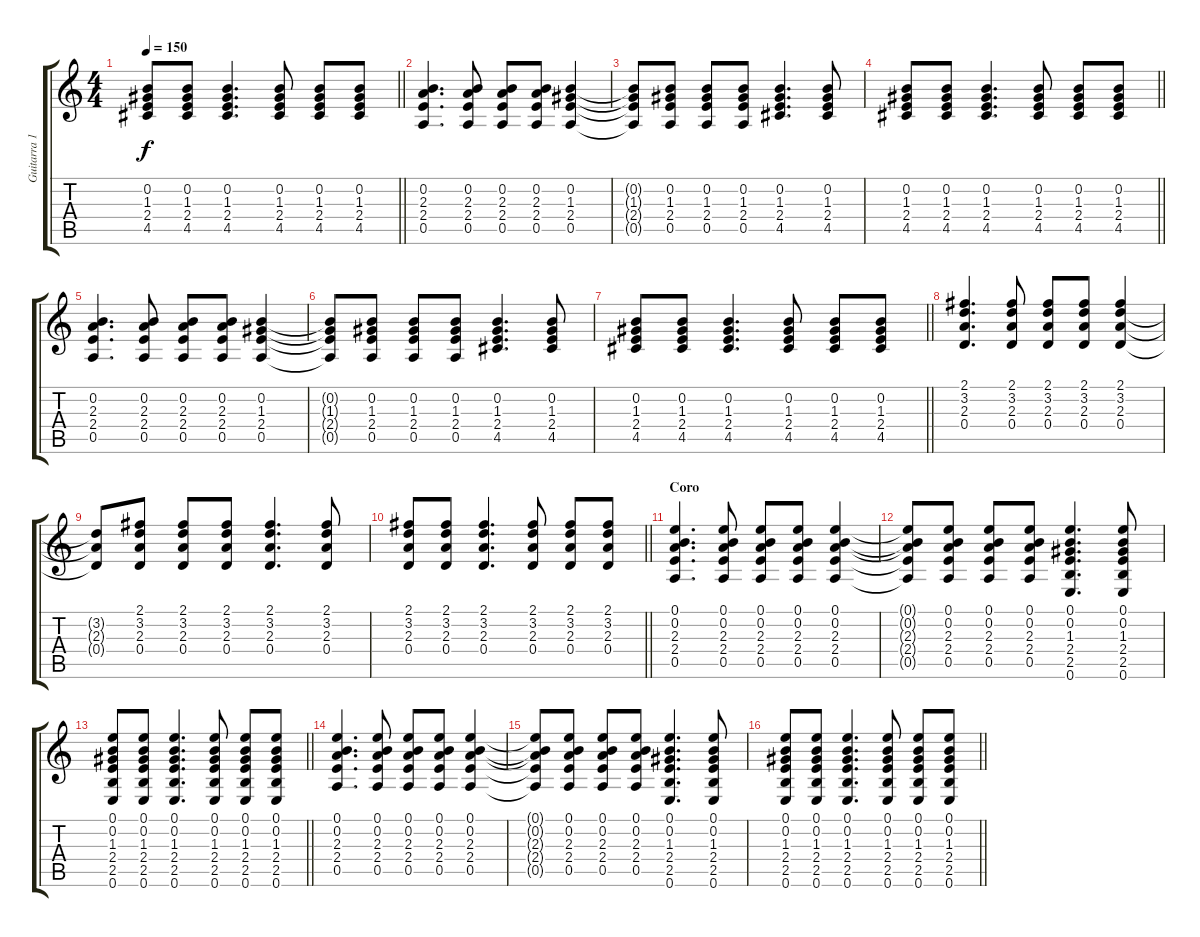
\track ("Guitarra 1" "Guitarra 1") {instrument acousticguitarsteel}
\staff {score tabs}
\tuning (E4 B3 G3 D3 A2 E2) {hide}
\ts (4 4)
\tempo 150
\clef g2
\barLineRight lightlight
\ks c
(0.2 1.3 2.4 4.5).8{dy f} (0.2 1.3 2.4 4.5).8 (0.2 1.3 2.4 4.5).4{d} (0.2 1.3 2.4 4.5).8 (0.2 1.3 2.4 4.5).8 (0.2 1.3 2.4 4.5).8 |
(0.2 2.3 2.4 0.5).4{d} (0.2 2.3 2.4 0.5).8 (0.2 2.3 2.4 0.5).8 (0.2 2.3 2.4 0.5).8 (0.2 1.3 2.4 0.5).4 |
(0.2{t} 1.3{t} 2.4{t} 0.5{t}).8 (0.2 1.3 2.4 0.5).8 (0.2 1.3 2.4 0.5).8 (0.2 1.3 2.4 0.5).8 (0.2 1.3 2.4 4.5).4{d} (0.2 1.3 2.4 4.5).8 |
\barLineRight lightlight
(0.2 1.3 2.4 4.5).8 (0.2 1.3 2.4 4.5).8 (0.2 1.3 2.4 4.5).4{d} (0.2 1.3 2.4 4.5).8 (0.2 1.3 2.4 4.5).8 (0.2 1.3 2.4 4.5).8 |
(0.2 2.3 2.4 0.5).4{d} (0.2 2.3 2.4 0.5).8 (0.2 2.3 2.4 0.5).8 (0.2 2.3 2.4 0.5).8 (0.2 1.3 2.4 0.5).4 |
(0.2{t} 1.3{t} 2.4{t} 0.5{t}).8 (0.2 1.3 2.4 0.5).8 (0.2 1.3 2.4 0.5).8 (0.2 1.3 2.4 0.5).8 (0.2 1.3 2.4 4.5).4{d} (0.2 1.3 2.4 4.5).8 |
\barLineRight lightlight
(0.2 1.3 2.4 4.5).8 (0.2 1.3 2.4 4.5).8 (0.2 1.3 2.4 4.5).4{d} (0.2 1.3 2.4 4.5).8 (0.2 1.3 2.4 4.5).8 (0.2 1.3 2.4 4.5).8 |
(2.1 3.2 2.3 0.4).4{d} (2.1 3.2 2.3 0.4).8 (2.1 3.2 2.3 0.4).8 (2.1 3.2 2.3 0.4).8 (2.1 3.2 2.3 0.4).4 |
(3.2{t} 2.3{t} 0.4{t}).8 (2.1 3.2 2.3 0.4).8 (2.1 3.2 2.3 0.4).8 (2.1 3.2 2.3 0.4).8 (2.1 3.2 2.3 0.4).4{d} (2.1 3.2 2.3 0.4).8 |
\barLineRight lightlight
(2.1 3.2 2.3 0.4).8 (2.1 3.2 2.3 0.4).8 (2.1 3.2 2.3 0.4).4{d} (2.1 3.2 2.3 0.4).8 (2.1 3.2 2.3 0.4).8 (2.1 3.2 2.3 0.4).8 |
\section ("" "Coro")
(0.1 0.2 2.3 2.4 0.5).4{d} (0.1 0.2 2.3 2.4 0.5).8 (0.1 0.2 2.3 2.4 0.5).8 (0.1 0.2 2.3 2.4 0.5).8 (0.1 0.2 2.3 2.4 0.5).4 |
(0.1{t} 0.2{t} 2.3{t} 2.4{t} 0.5{t}).8 (0.1 0.2 2.3 2.4 0.5).8 (0.1 0.2 2.3 2.4 0.5).8 (0.1 0.2 2.3 2.4 0.5).8 (0.1 0.2 1.3 2.4 2.5 0.6).4{d} (0.1 0.2 1.3 2.4 2.5 0.6).8 |
\barLineRight lightlight
(0.1 0.2 1.3 2.4 2.5 0.6).8 (0.1 0.2 1.3 2.4 2.5 0.6).8 (0.1 0.2 1.3 2.4 2.5 0.6).4{d} (0.1 0.2 1.3 2.4 2.5 0.6).8 (0.1 0.2 1.3 2.4 2.5 0.6).8 (0.1 0.2 1.3 2.4 2.5 0.6).8 |
(0.1 0.2 2.3 2.4 0.5).4{d} (0.1 0.2 2.3 2.4 0.5).8 (0.1 0.2 2.3 2.4 0.5).8 (0.1 0.2 2.3 2.4 0.5).8 (0.1 0.2 2.3 2.4 0.5).4 |
(0.1{t} 0.2{t} 2.3{t} 2.4{t} 0.5{t}).8 (0.1 0.2 2.3 2.4 0.5).8 (0.1 0.2 2.3 2.4 0.5).8 (0.1 0.2 2.3 2.4 0.5).8 (0.1 0.2 1.3 2.4 2.5 0.6).4{d} (0.1 0.2 1.3 2.4 2.5 0.6).8 |
\barLineRight lightlight
(0.1 0.2 1.3 2.4 2.5 0.6).8 (0.1 0.2 1.3 2.4 2.5 0.6).8 (0.1 0.2 1.3 2.4 2.5 0.6).4{d} (0.1 0.2 1.3 2.4 2.5 0.6).8 (0.1 0.2 1.3 2.4 2.5 0.6).8 (0.1 0.2 1.3 2.4 2.5 0.6).8
